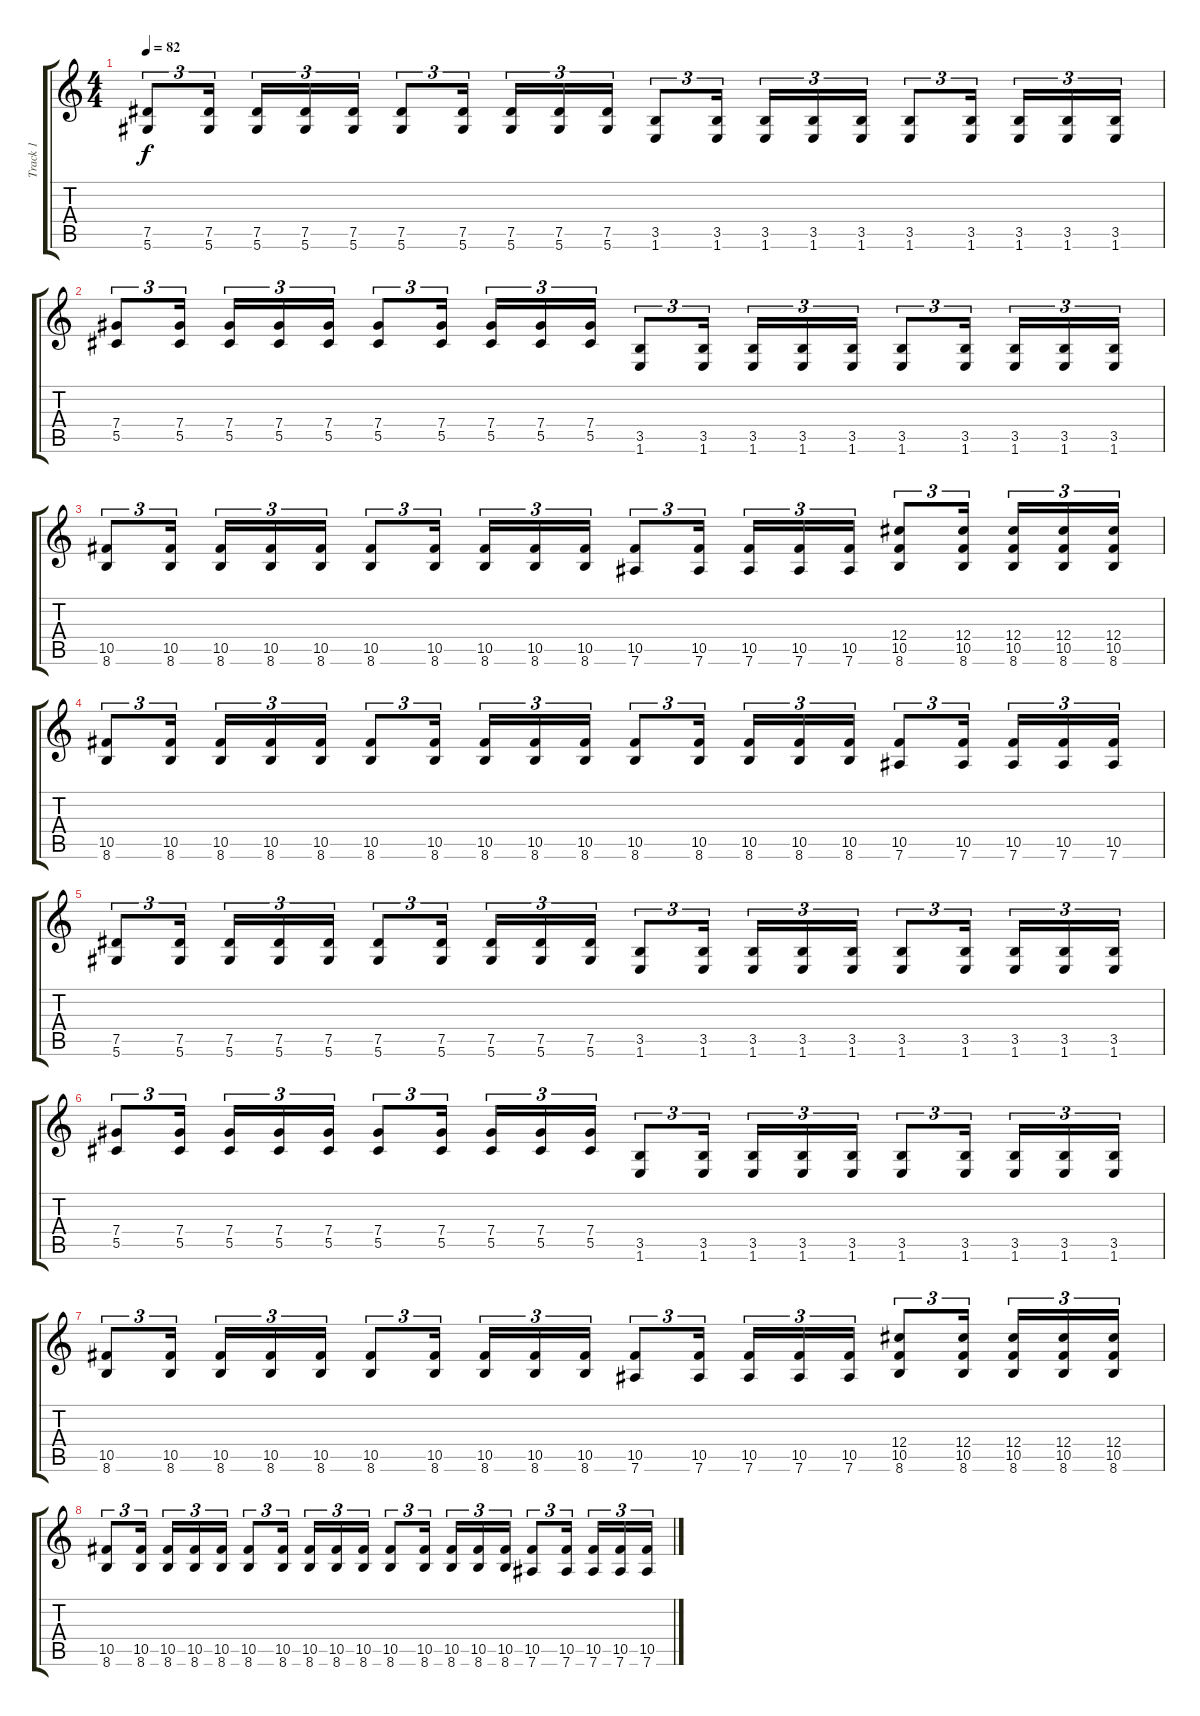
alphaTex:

\track ("Track 1" "Track 1") {instrument distortionguitar}
\staff {score tabs}
\tuning (Eb4 Bb3 Gb3 Db3 Ab2 Eb2) {hide}
\ts (4 4)
\tempo 82
\clef g2
\ks c
(7.5 5.6).8{tu (3 2) dy f} (7.5 5.6).16{tu (3 2)} (7.5 5.6).16{tu (3 2)} (7.5 5.6).16{tu (3 2)} (7.5 5.6).16{tu (3 2)} (7.5 5.6).8{tu (3 2)} (7.5 5.6).16{tu (3 2)} (7.5 5.6).16{tu (3 2)} (7.5 5.6).16{tu (3 2)} (7.5 5.6).16{tu (3 2)} (3.5 1.6).8{tu (3 2)} (3.5 1.6).16{tu (3 2)} (3.5 1.6).16{tu (3 2)} (3.5 1.6).16{tu (3 2)} (3.5 1.6).16{tu (3 2)} (3.5 1.6).8{tu (3 2)} (3.5 1.6).16{tu (3 2)} (3.5 1.6).16{tu (3 2)} (3.5 1.6).16{tu (3 2)} (3.5 1.6).16{tu (3 2)} |
(7.4 5.5).8{tu (3 2)} (7.4 5.5).16{tu (3 2)} (7.4 5.5).16{tu (3 2)} (7.4 5.5).16{tu (3 2)} (7.4 5.5).16{tu (3 2)} (7.4 5.5).8{tu (3 2)} (7.4 5.5).16{tu (3 2)} (7.4 5.5).16{tu (3 2)} (7.4 5.5).16{tu (3 2)} (7.4 5.5).16{tu (3 2)} (3.5 1.6).8{tu (3 2)} (3.5 1.6).16{tu (3 2)} (3.5 1.6).16{tu (3 2)} (3.5 1.6).16{tu (3 2)} (3.5 1.6).16{tu (3 2)} (3.5 1.6).8{tu (3 2)} (3.5 1.6).16{tu (3 2)} (3.5 1.6).16{tu (3 2)} (3.5 1.6).16{tu (3 2)} (3.5 1.6).16{tu (3 2)} |
(10.5 8.6).8{tu (3 2) volume 4} (10.5 8.6).16{tu (3 2)} (10.5 8.6).16{tu (3 2)} (10.5 8.6).16{tu (3 2)} (10.5 8.6).16{tu (3 2)} (10.5 8.6).8{tu (3 2)} (10.5 8.6).16{tu (3 2)} (10.5 8.6).16{tu (3 2)} (10.5 8.6).16{tu (3 2)} (10.5 8.6).16{tu (3 2)} (10.5 7.6).8{tu (3 2)} (10.5 7.6).16{tu (3 2)} (10.5 7.6).16{tu (3 2)} (10.5 7.6).16{tu (3 2)} (10.5 7.6).16{tu (3 2)} (12.4 10.5 8.6).8{tu (3 2)} (12.4 10.5 8.6).16{tu (3 2)} (12.4 10.5 8.6).16{tu (3 2)} (12.4 10.5 8.6).16{tu (3 2)} (12.4 10.5 8.6).16{tu (3 2)} |
(10.5 8.6).8{tu (3 2)} (10.5 8.6).16{tu (3 2)} (10.5 8.6).16{tu (3 2)} (10.5 8.6).16{tu (3 2)} (10.5 8.6).16{tu (3 2)} (10.5 8.6).8{tu (3 2)} (10.5 8.6).16{tu (3 2)} (10.5 8.6).16{tu (3 2)} (10.5 8.6).16{tu (3 2)} (10.5 8.6).16{tu (3 2)} (10.5 8.6).8{tu (3 2)} (10.5 8.6).16{tu (3 2)} (10.5 8.6).16{tu (3 2)} (10.5 8.6).16{tu (3 2)} (10.5 8.6).16{tu (3 2)} (10.5 7.6).8{tu (3 2)} (10.5 7.6).16{tu (3 2)} (10.5 7.6).16{tu (3 2)} (10.5 7.6).16{tu (3 2)} (10.5 7.6).16{tu (3 2)} |
(7.5 5.6).8{tu (3 2)} (7.5 5.6).16{tu (3 2)} (7.5 5.6).16{tu (3 2)} (7.5 5.6).16{tu (3 2)} (7.5 5.6).16{tu (3 2)} (7.5 5.6).8{tu (3 2)} (7.5 5.6).16{tu (3 2)} (7.5 5.6).16{tu (3 2)} (7.5 5.6).16{tu (3 2)} (7.5 5.6).16{tu (3 2)} (3.5 1.6).8{tu (3 2)} (3.5 1.6).16{tu (3 2)} (3.5 1.6).16{tu (3 2)} (3.5 1.6).16{tu (3 2)} (3.5 1.6).16{tu (3 2)} (3.5 1.6).8{tu (3 2)} (3.5 1.6).16{tu (3 2)} (3.5 1.6).16{tu (3 2)} (3.5 1.6).16{tu (3 2)} (3.5 1.6).16{tu (3 2)} |
(7.4 5.5).8{tu (3 2) volume 0} (7.4 5.5).16{tu (3 2)} (7.4 5.5).16{tu (3 2)} (7.4 5.5).16{tu (3 2)} (7.4 5.5).16{tu (3 2)} (7.4 5.5).8{tu (3 2)} (7.4 5.5).16{tu (3 2)} (7.4 5.5).16{tu (3 2)} (7.4 5.5).16{tu (3 2)} (7.4 5.5).16{tu (3 2)} (3.5 1.6).8{tu (3 2)} (3.5 1.6).16{tu (3 2)} (3.5 1.6).16{tu (3 2)} (3.5 1.6).16{tu (3 2)} (3.5 1.6).16{tu (3 2)} (3.5 1.6).8{tu (3 2)} (3.5 1.6).16{tu (3 2)} (3.5 1.6).16{tu (3 2)} (3.5 1.6).16{tu (3 2)} (3.5 1.6).16{tu (3 2)} |
(10.5 8.6).8{tu (3 2)} (10.5 8.6).16{tu (3 2)} (10.5 8.6).16{tu (3 2)} (10.5 8.6).16{tu (3 2)} (10.5 8.6).16{tu (3 2)} (10.5 8.6).8{tu (3 2)} (10.5 8.6).16{tu (3 2)} (10.5 8.6).16{tu (3 2)} (10.5 8.6).16{tu (3 2)} (10.5 8.6).16{tu (3 2)} (10.5 7.6).8{tu (3 2)} (10.5 7.6).16{tu (3 2)} (10.5 7.6).16{tu (3 2)} (10.5 7.6).16{tu (3 2)} (10.5 7.6).16{tu (3 2)} (12.4 10.5 8.6).8{tu (3 2)} (12.4 10.5 8.6).16{tu (3 2)} (12.4 10.5 8.6).16{tu (3 2)} (12.4 10.5 8.6).16{tu (3 2)} (12.4 10.5 8.6).16{tu (3 2)} |
(10.5 8.6).8{tu (3 2)} (10.5 8.6).16{tu (3 2)} (10.5 8.6).16{tu (3 2)} (10.5 8.6).16{tu (3 2)} (10.5 8.6).16{tu (3 2)} (10.5 8.6).8{tu (3 2)} (10.5 8.6).16{tu (3 2)} (10.5 8.6).16{tu (3 2)} (10.5 8.6).16{tu (3 2)} (10.5 8.6).16{tu (3 2)} (10.5 8.6).8{tu (3 2)} (10.5 8.6).16{tu (3 2)} (10.5 8.6).16{tu (3 2)} (10.5 8.6).16{tu (3 2)} (10.5 8.6).16{tu (3 2)} (10.5 7.6).8{tu (3 2)} (10.5 7.6).16{tu (3 2)} (10.5 7.6).16{tu (3 2)} (10.5 7.6).16{tu (3 2)} (10.5 7.6).16{tu (3 2)}
